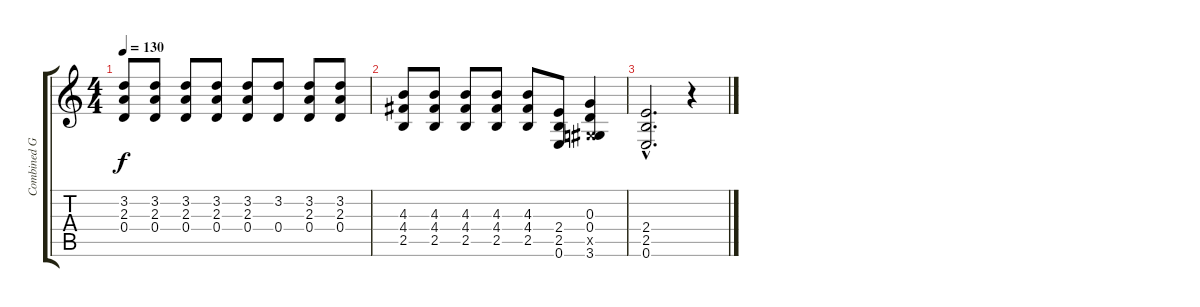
\track ("Combined Guitar Parts" "Combined G") {instrument electricguitarclean}
\staff {score tabs}
\tuning (E4 B3 G3 D3 A2 E2) {hide}
\ts (4 4)
\tempo 130
\clef g2
\ks c
(3.2 2.3 0.4).8{dy f} (3.2 2.3 0.4).8 (3.2 2.3 0.4).8 (3.2 2.3 0.4).8 (3.2 2.3 0.4).8 (3.2 0.4).8 (3.2 2.3 0.4).8 (3.2 2.3 0.4).8 |
(4.3 4.4 2.5).8 (4.3 4.4 2.5).8 (4.3 4.4 2.5).8 (4.3 4.4 2.5).8 (4.3 4.4 2.5).8 (2.4 2.5 0.6).8 (0.3 0.4 -1.5{x} 3.6).4 |
(2.4{hac} 2.5{hac} 0.6{hac}).2{d} r.4
